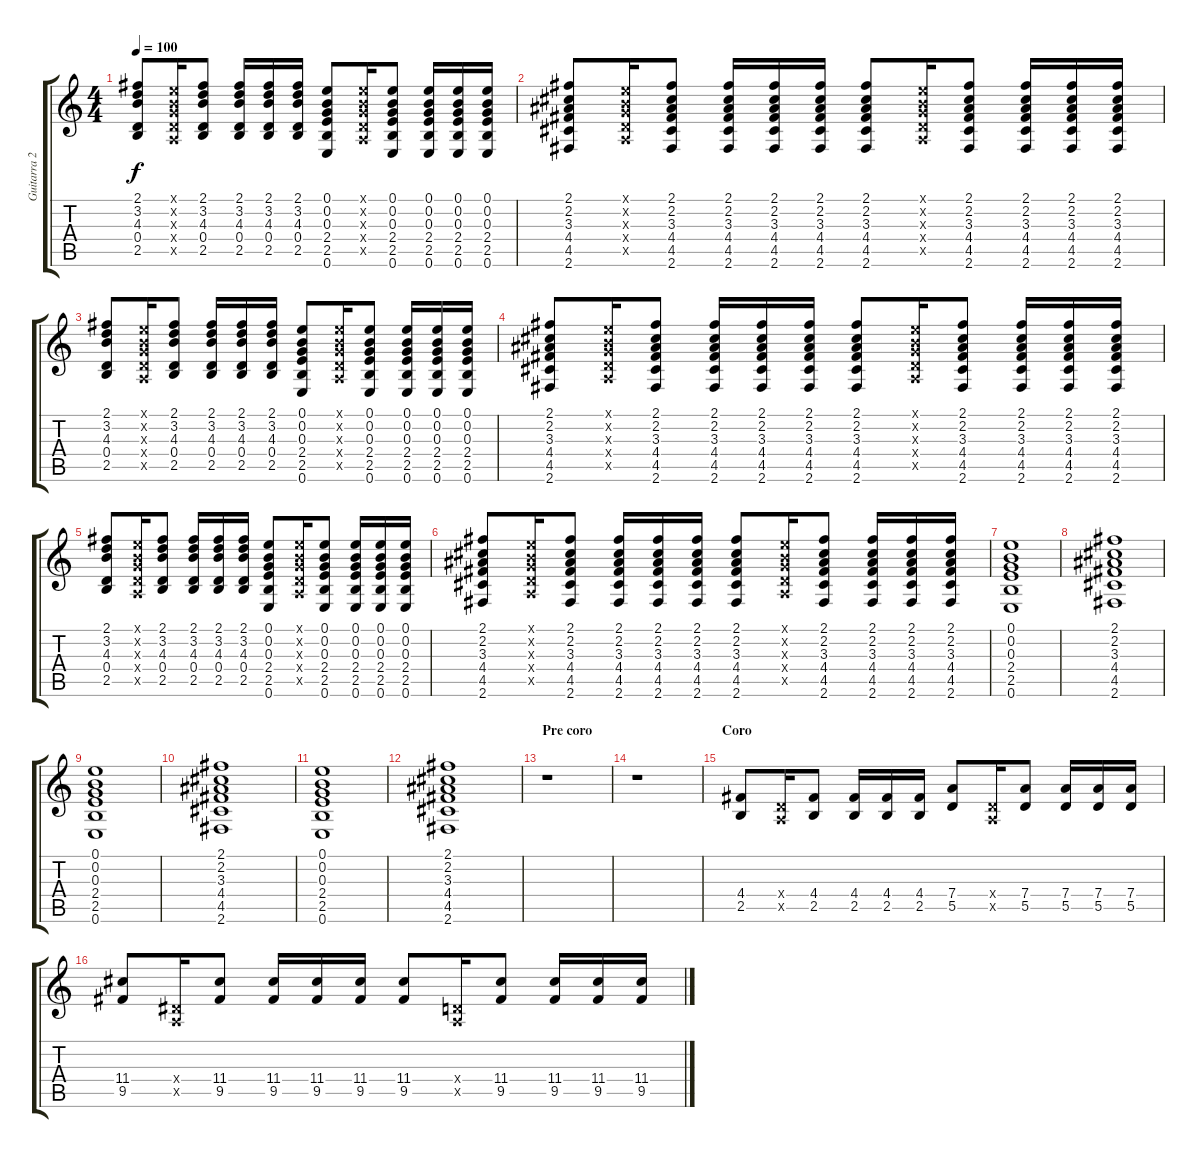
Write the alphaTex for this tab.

\track ("Guitarra 2" "Guitarra 2") {instrument electricguitarclean}
\staff {score tabs}
\tuning (E4 B3 G3 D3 A2 E2) {hide}
\ts (4 4)
\tempo 100
\clef g2
\ks c
(2.1 3.2 4.3 0.4 2.5).8{dy f} (0.1{x} 0.2{x} 0.3{x} 0.4{x} 0.5{x}).16 (2.1 3.2 4.3 0.4 2.5).8 (2.1 3.2 4.3 0.4 2.5).16 (2.1 3.2 4.3 0.4 2.5).16 (2.1 3.2 4.3 0.4 2.5).16 (0.1 0.2 0.3 2.4 2.5 0.6).8 (0.1{x} 0.2{x} 0.3{x} 0.4{x} 0.5{x}).16 (0.1 0.2 0.3 2.4 2.5 0.6).8 (0.1 0.2 0.3 2.4 2.5 0.6).16 (0.1 0.2 0.3 2.4 2.5 0.6).16 (0.1 0.2 0.3 2.4 2.5 0.6).16 |
(2.1 2.2 3.3 4.4 4.5 2.6).8 (0.1{x} 0.2{x} 0.3{x} 0.4{x} 0.5{x}).16 (2.1 2.2 3.3 4.4 4.5 2.6).8 (2.1 2.2 3.3 4.4 4.5 2.6).16 (2.1 2.2 3.3 4.4 4.5 2.6).16 (2.1 2.2 3.3 4.4 4.5 2.6).16 (2.1 2.2 3.3 4.4 4.5 2.6).8 (0.1{x} 0.2{x} 0.3{x} 0.4{x} 0.5{x}).16 (2.1 2.2 3.3 4.4 4.5 2.6).8 (2.1 2.2 3.3 4.4 4.5 2.6).16 (2.1 2.2 3.3 4.4 4.5 2.6).16 (2.1 2.2 3.3 4.4 4.5 2.6).16 |
(2.1 3.2 4.3 0.4 2.5).8 (0.1{x} 0.2{x} 0.3{x} 0.4{x} 0.5{x}).16 (2.1 3.2 4.3 0.4 2.5).8 (2.1 3.2 4.3 0.4 2.5).16 (2.1 3.2 4.3 0.4 2.5).16 (2.1 3.2 4.3 0.4 2.5).16 (0.1 0.2 0.3 2.4 2.5 0.6).8 (0.1{x} 0.2{x} 0.3{x} 0.4{x} 0.5{x}).16 (0.1 0.2 0.3 2.4 2.5 0.6).8 (0.1 0.2 0.3 2.4 2.5 0.6).16 (0.1 0.2 0.3 2.4 2.5 0.6).16 (0.1 0.2 0.3 2.4 2.5 0.6).16 |
(2.1 2.2 3.3 4.4 4.5 2.6).8 (0.1{x} 0.2{x} 0.3{x} 0.4{x} 0.5{x}).16 (2.1 2.2 3.3 4.4 4.5 2.6).8 (2.1 2.2 3.3 4.4 4.5 2.6).16 (2.1 2.2 3.3 4.4 4.5 2.6).16 (2.1 2.2 3.3 4.4 4.5 2.6).16 (2.1 2.2 3.3 4.4 4.5 2.6).8 (0.1{x} 0.2{x} 0.3{x} 0.4{x} 0.5{x}).16 (2.1 2.2 3.3 4.4 4.5 2.6).8 (2.1 2.2 3.3 4.4 4.5 2.6).16 (2.1 2.2 3.3 4.4 4.5 2.6).16 (2.1 2.2 3.3 4.4 4.5 2.6).16 |
(2.1 3.2 4.3 0.4 2.5).8 (0.1{x} 0.2{x} 0.3{x} 0.4{x} 0.5{x}).16 (2.1 3.2 4.3 0.4 2.5).8 (2.1 3.2 4.3 0.4 2.5).16 (2.1 3.2 4.3 0.4 2.5).16 (2.1 3.2 4.3 0.4 2.5).16 (0.1 0.2 0.3 2.4 2.5 0.6).8 (0.1{x} 0.2{x} 0.3{x} 0.4{x} 0.5{x}).16 (0.1 0.2 0.3 2.4 2.5 0.6).8 (0.1 0.2 0.3 2.4 2.5 0.6).16 (0.1 0.2 0.3 2.4 2.5 0.6).16 (0.1 0.2 0.3 2.4 2.5 0.6).16 |
(2.1 2.2 3.3 4.4 4.5 2.6).8 (0.1{x} 0.2{x} 0.3{x} 0.4{x} 0.5{x}).16 (2.1 2.2 3.3 4.4 4.5 2.6).8 (2.1 2.2 3.3 4.4 4.5 2.6).16 (2.1 2.2 3.3 4.4 4.5 2.6).16 (2.1 2.2 3.3 4.4 4.5 2.6).16 (2.1 2.2 3.3 4.4 4.5 2.6).8 (0.1{x} 0.2{x} 0.3{x} 0.4{x} 0.5{x}).16 (2.1 2.2 3.3 4.4 4.5 2.6).8 (2.1 2.2 3.3 4.4 4.5 2.6).16 (2.1 2.2 3.3 4.4 4.5 2.6).16 (2.1 2.2 3.3 4.4 4.5 2.6).16 |
(0.1 0.2 0.3 2.4 2.5 0.6).1 |
(2.1 2.2 3.3 4.4 4.5 2.6).1 |
(0.1 0.2 0.3 2.4 2.5 0.6).1 |
(2.1 2.2 3.3 4.4 4.5 2.6).1 |
(0.1 0.2 0.3 2.4 2.5 0.6).1 |
(2.1 2.2 3.3 4.4 4.5 2.6).1 |
\section ("" "Pre coro")
r.1 |
r.1 |
\section ("" "Coro")
(4.4 2.5).8{volume 10 instrument overdrivenguitar} (0.4{x} 0.5{x}).16 (4.4 2.5).8 (4.4 2.5).16 (4.4 2.5).16 (4.4 2.5).16 (7.4 5.5).8 (0.4{x} 0.5{x}).16 (7.4 5.5).8 (7.4 5.5).16 (7.4 5.5).16 (7.4 5.5).16 |
(11.4 9.5).8 (1.4{x} 0.5{x}).16 (11.4 9.5).8 (11.4 9.5).16 (11.4 9.5).16 (11.4 9.5).16 (11.4 9.5).8 (0.4{x} 0.5{x}).16 (11.4 9.5).8 (11.4 9.5).16 (11.4 9.5).16 (11.4 9.5).16
